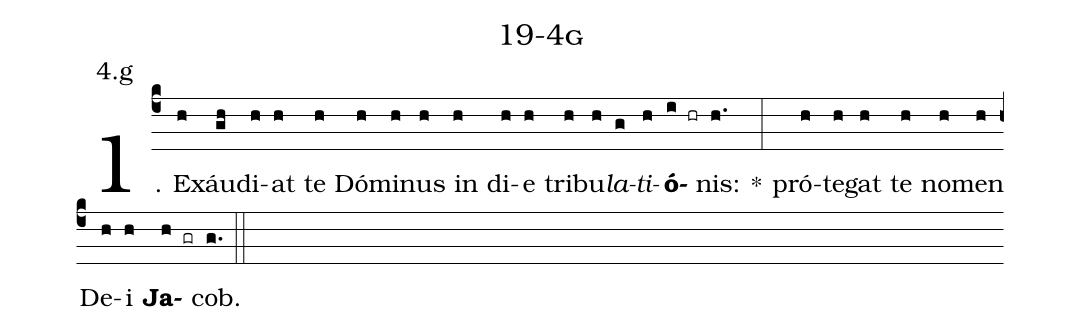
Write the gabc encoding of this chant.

name: 19-4g;
annotation: 4.g;
%%
(c4)1. Ex(h)áu(gh)di(h)at(h) te(h) Dó(h)mi(h)nus(h) in(h) di(h)e(h) tri(h)bu(h)<i>la</i>(g)<i>ti</i>(h)<b>ó</b>(i hr)nis:(h.) *(:) pró(h)te(h)gat(h) te(h) no(h)men(h) De(h)i(h) <b>Ja</b>(h gr)cob.(g.) (::)
